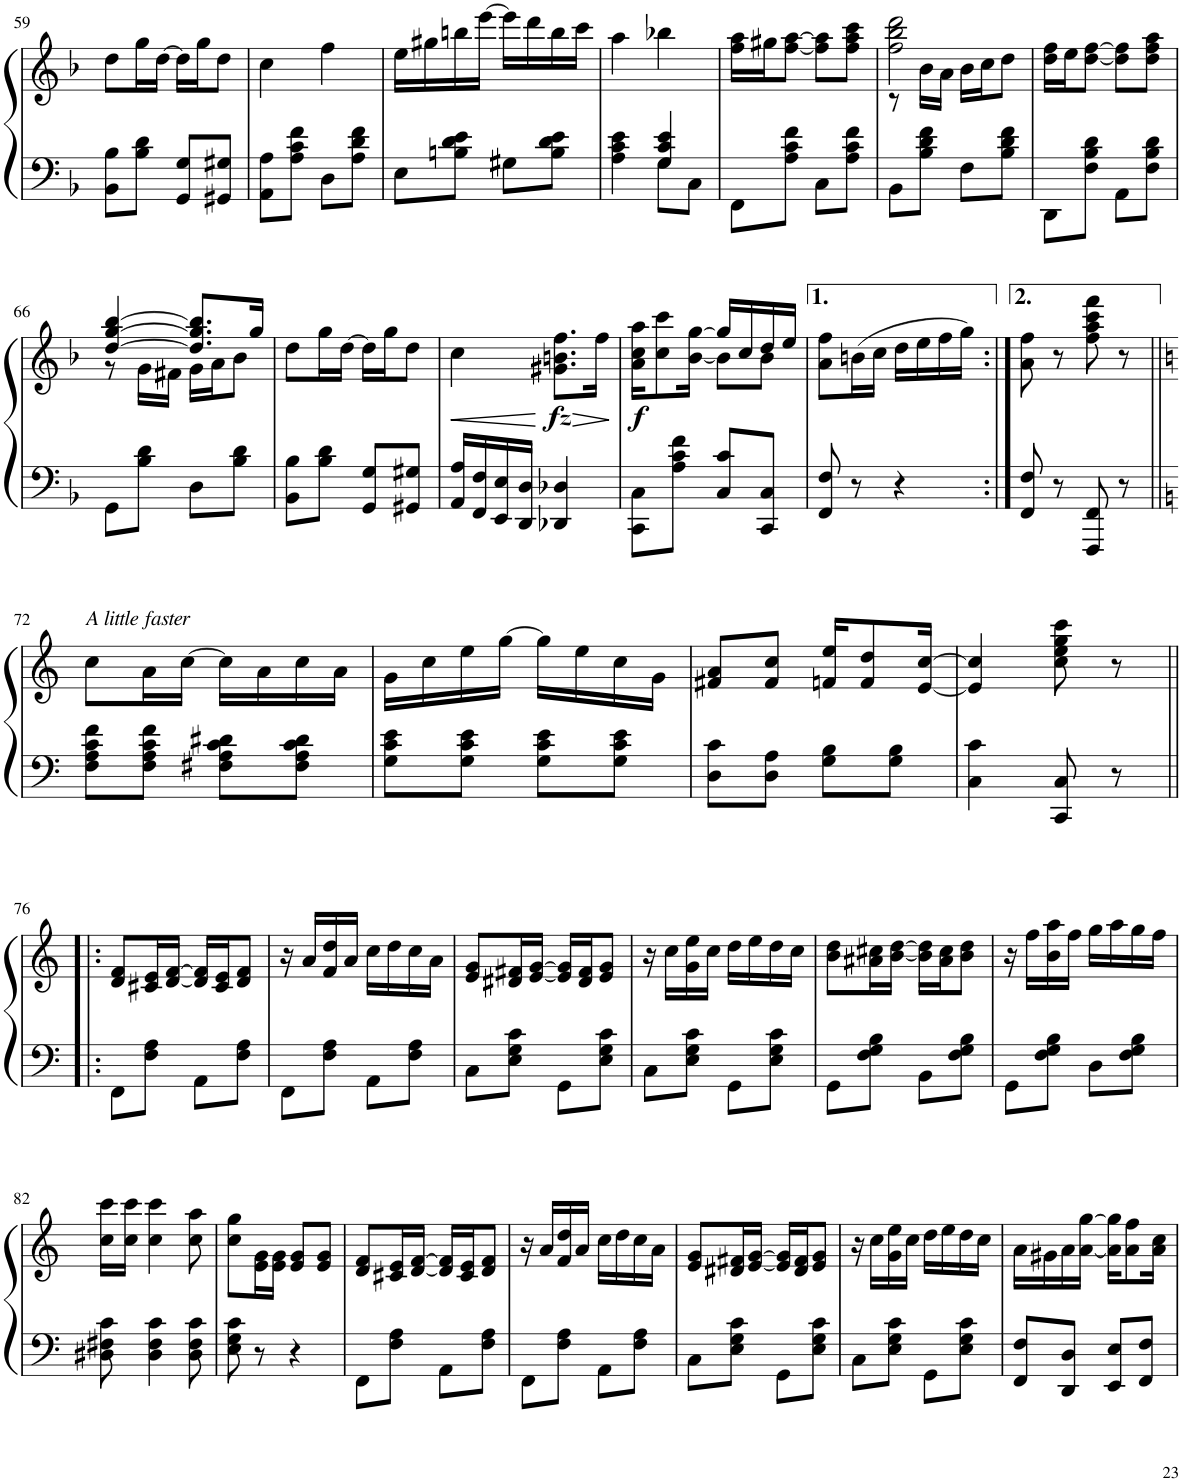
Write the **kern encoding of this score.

**kern	**kern	**dynam
*part1	*part1	*part1
*staff2	*staff1	*staff1/2
*I"Piano	*	*
*I'Pno.	*	*
!!LO:PB:g=z
*clefF4	*clefG2	*
*k[b-]	*k[b-]	*
*M2/4	*M2/4	*
=59	=59	=59
8BB-\ 8B-\L	8dd\L	.
8B-\ 8d\J	16gg\L	.
.	[16dd\JJ	.
8GG/ 8G/L	16dd\LL]	.
.	16gg\J	.
8GG#X/ 8G#X/J	8dd\J	.
=60	=60	=60
8AA\ 8A\L	4cc\	.
8A\ 8c\ 8f\J	.	.
8D\L	4ff\	.
8A\ 8d\ 8f\J	.	.
=61	=61	=61
8E\L	16ee\LL	.
.	16gg#X\	.
8Bn\ 8d\ 8e\J	16bbn\	.
.	[16eee\JJ	.
8G#X\L	16eee\LL]	.
.	16ddd\	.
8B\ 8d\ 8e\J	16bb\	.
.	16ccc\JJ	.
=62	=62	=62
*^	*	*
4A\ 4c\ 4e\	4ryy	4aa\	.
4G/ 4c/ 4e/	8G\L	4bb-X\	.
.	8C\J	.	.
*v	*v	*	*
=63	=63	=63
8FF\L	16ff\ 16aa\LL	.
.	16gg#X\J	.
8A\ 8c\ 8f\J	[8ff\ [8aa\J	.
8C\L	8ff\] 8aa\]L	.
8A\ 8c\ 8f\J	8ff\ 8aa\ 8ccc\J	.
=64	=64	=64
*	*^	*
8BB-\L	2ff\ 2bb-\ 2ddd\	8r	.
8B-\ 8d\ 8f\J	.	16b-\LL	.
.	.	16a\JJ	.
8F\L	.	16b-\LL	.
.	.	16cc\J	.
8B-\ 8d\ 8f\J	.	8dd\J	.
*	*v	*v	*
=65	=65	=65
8DD\L	16dd\ 16ff\LL	.
.	16ee\J	.
8F\ 8B-\ 8d\J	[8dd\ [8ff\J	.
8AA\L	8dd\] 8ff\]L	.
8F\ 8B-\ 8d\J	8dd\ 8ff\ 8aa\J	.
!!LO:LB:g=z
=66	=66	=66
*	*^	*
8GG\L	[4dd/ [4gg/ [4bb-/	8r	.
8B-\ 8d\J	.	16g\LL	.
.	.	16f#X\JJ	.
8D\L	8.dd/] 8.gg/] 8.bb-/]L	16g\LL	.
.	.	16a\J	.
8B-\ 8d\J	.	8b-\J	.
.	16gg/Jk	.	.
*	*v	*v	*
=67	=67	=67
8BB-\ 8B-\L	8dd\L	.
8B-\ 8d\J	16gg\L	.
.	[16dd\JJ	.
8GG/ 8G/L	16dd\LL]	.
.	16gg\J	.
8GG#X/ 8G#X/J	8dd\J	.
=68	=68	=68
!	!	!LO:HP:b
16AA/ 16A/LL	4cc\	<
16FF/ 16F/	.	.
16EE/ 16E/	.	.
16DD/ 16D/JJ	.	.
!	!	!LO:HP:n=1:b
!	!	!LO:DY:n=1:b
4DD-X/ 4D-X/	8.g#X\ 8.bn\ 8.ff\L	[ > fz
.	16ff\Jk	.
.	.	]
=69	=69	=69
*	*^	*
!	!	!	!LO:DY:b
8CC\ 8C\L	16a\ 16cc\ 16aa\KL	4ryy	f
.	8cc\ 8ccc\	.	.
8A\ 8c\ 8f\J	.	.	.
.	[<16b-\ [>16gg\Jk	.	.
8C/ 8c/L	16gg/LL]	8b-\L]	.
.	16cc/	.	.
8CC/ 8C/J	16dd/	8b-\J	.
.	16ee/JJ	.	.
*	*v	*v	*
=70	=70	=70
8FF/ 8F/	8a\ 8ff\L	.
8r	(16bn\L	.
.	16cc\JJ	.
4r	16dd\LL	.
.	16ee\	.
.	16ff\	.
.	16gg\JJ)	.
=71:|!	=71:|!	=71:|!
8FF/ 8F/	8a\ 8ff\	.
8r	8r	.
8FFF/ 8FF/	8ff\ 8aa\ 8ccc\ 8fff\	.
8r	8r	.
!!LO:LB:g=z
=72||	=72||	=72||
*k[]	*k[]	*
!	!LO:TX:a:i:t=A little faster	!
8F\ 8A\ 8c\ 8f\L	8cc\L	.
8F\ 8A\ 8c\ 8f\J	16a\L	.
.	[16cc\JJ	.
8F#X\ 8A\ 8c\ 8d#X\L	16cc\LL]	.
.	16a\	.
8F#\ 8A\ 8c\ 8d#\J	16cc\	.
.	16a\JJ	.
=73	=73	=73
8G\ 8c\ 8e\L	16g\LL	.
.	16cc\	.
8G\ 8c\ 8e\J	16ee\	.
.	[16gg\JJ	.
8G\ 8c\ 8e\L	16gg\LL]	.
.	16ee\	.
8G\ 8c\ 8e\J	16cc\	.
.	16g\JJ	.
=74	=74	=74
8D\ 8c\L	8f#X/ 8a/L	.
8D\ 8A\J	8f#/ 8cc/J	.
8G\ 8B\L	16fn/ 16ee/KL	.
.	8f/ 8dd/	.
8G\ 8B\J	.	.
.	[<16e/ [16cc/Jk	.
=75	=75	=75
4C\ 4c\	4e/] 4cc/]	.
8CC/ 8C/	8cc\ 8ee\ 8gg\ 8ccc\	.
8r	8r	.
!!LO:LB:g=z
=76!|:	=76!|:	=76!|:
8FF\L	8d/ 8f/L	.
8F\ 8A\J	16c#X/ 16e/L	.
.	[16d/ [16f/JJ	.
8AA\L	16d/] 16f/]LL	.
.	16c#/ 16e/J	.
8F\ 8A\J	8d/ 8f/J	.
=77	=77	=77
8FF\L	16r	.
.	16a/LL	.
8F\ 8A\J	16f/ 16dd/	.
.	16a/JJ	.
8AA\L	16cc\LL	.
.	16dd\	.
8F\ 8A\J	16cc\	.
.	16a\JJ	.
=78	=78	=78
8C\L	8e/ 8g/L	.
8E\ 8G\ 8c\J	16d#X/ 16f#X/L	.
.	[16e/ [16g/JJ	.
8GG\L	16e/] 16g/]LL	.
.	16d#/ 16f#/J	.
8E\ 8G\ 8c\J	8e/ 8g/J	.
=79	=79	=79
8C\L	16r	.
.	16cc\LL	.
8E\ 8G\ 8c\J	16g\ 16ee\	.
.	16cc\JJ	.
8GG\L	16dd\LL	.
.	16ee\	.
8E\ 8G\ 8c\J	16dd\	.
.	16cc\JJ	.
=80	=80	=80
8GG\L	8b\ 8dd\L	.
8F\ 8G\ 8B\J	16a#X\ 16cc#X\L	.
.	[16b\ [16dd\JJ	.
8BB\L	16b\] 16dd\]LL	.
.	16a#\ 16cc#\J	.
8F\ 8G\ 8B\J	8b\ 8dd\J	.
=81	=81	=81
8GG\L	16r	.
.	16ff\LL	.
8F\ 8G\ 8B\J	16b\ 16aa\	.
.	16ff\JJ	.
8D\L	16gg\LL	.
.	16aa\	.
8F\ 8G\ 8B\J	16gg\	.
.	16ff\JJ	.
!!LO:LB:g=z
=82	=82	=82
8D#X\ 8F#X\ 8c\	16cc\ 16ccc\LL	.
.	16cc\ 16ccc\JJ	.
4D#\ 4F#\ 4c\	4cc\ 4ccc\	.
8D#\ 8F#\ 8c\	8cc\ 8aa\	.
=83	=83	=83
8E\ 8G\ 8c\	8cc\ 8gg\L	.
8r	16e\ 16g\L	.
.	16e\ 16g\JJ	.
4r	8e/ 8g/L	.
.	8e/ 8g/J	.
=84	=84	=84
8FF\L	8d/ 8f/L	.
8F\ 8A\J	16c#X/ 16e/L	.
.	[16d/ [16f/JJ	.
8AA\L	16d/] 16f/]LL	.
.	16c#/ 16e/J	.
8F\ 8A\J	8d/ 8f/J	.
=85	=85	=85
8FF\L	16r	.
.	16a/LL	.
8F\ 8A\J	16f/ 16dd/	.
.	16a/JJ	.
8AA\L	16cc\LL	.
.	16dd\	.
8F\ 8A\J	16cc\	.
.	16a\JJ	.
=86	=86	=86
8C\L	8e/ 8g/L	.
8E\ 8G\ 8c\J	16d#X/ 16f#X/L	.
.	[16e/ [16g/JJ	.
8GG\L	16e/] 16g/]LL	.
.	16d#/ 16f#/J	.
8E\ 8G\ 8c\J	8e/ 8g/J	.
=87	=87	=87
8C\L	16r	.
.	16cc\LL	.
8E\ 8G\ 8c\J	16g\ 16ee\	.
.	16cc\JJ	.
8GG\L	16dd\LL	.
.	16ee\	.
8E\ 8G\ 8c\J	16dd\	.
.	16cc\JJ	.
=88	=88	=88
8FF/ 8F/L	16a\LL	.
.	16g#X\	.
8DD/ 8D/J	16a\	.
.	[16a\ [16gg\JJ	.
8EE/ 8E/L	16a\] 16gg\]KL	.
.	8a\ 8ff\	.
8FF/ 8F/J	.	.
.	16a\ 16cc\Jk	.
=	=	=
*-	*-	*-
